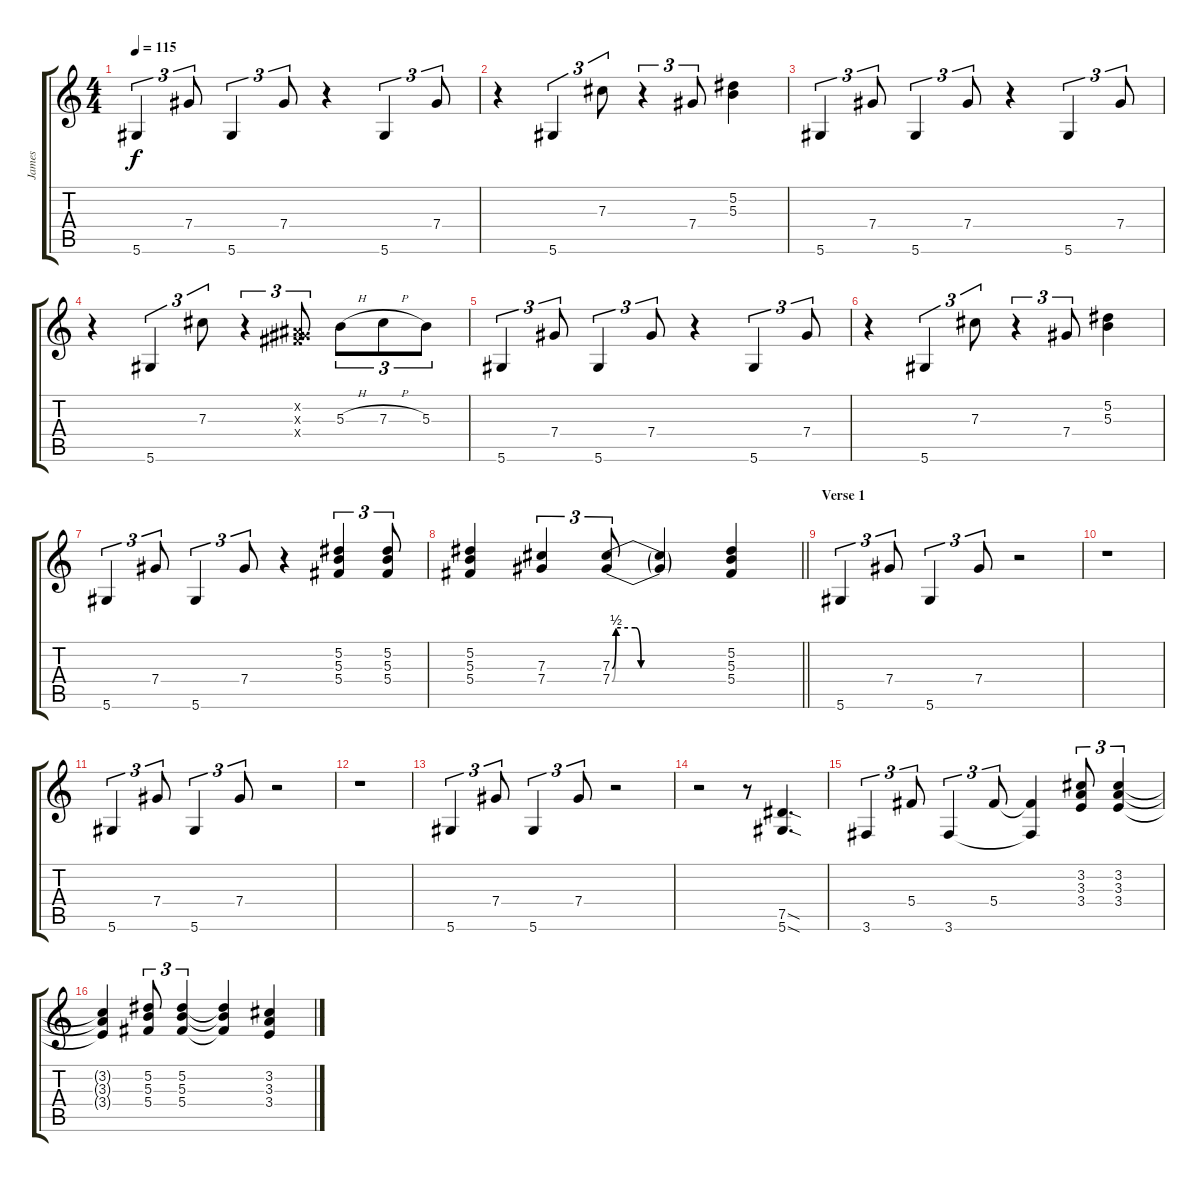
\track ("James" "James") {instrument distortionguitar}
\staff {score tabs}
\tuning (Eb4 Bb3 Gb3 Db3 Ab2 Eb2) {hide}
\ts (4 4)
\tempo 115
\clef g2
\ks c
5.6.4{tu (3 2) dy f} 7.4.8{tu (3 2)} 5.6.4{tu (3 2)} 7.4.8{tu (3 2)} r.4 5.6.4{tu (3 2)} 7.4.8{tu (3 2)} |
r.4 5.6.4{tu (3 2)} 7.3.8{tu (3 2)} r.4{tu (3 2)} 7.4.8{tu (3 2)} (5.2 5.3).4 |
5.6.4{tu (3 2)} 7.4.8{tu (3 2)} 5.6.4{tu (3 2)} 7.4.8{tu (3 2)} r.4 5.6.4{tu (3 2)} 7.4.8{tu (3 2)} |
r.4 5.6.4{tu (3 2)} 7.3.8{tu (3 2)} r.4{tu (3 2)} (0.2{x} 0.3{x} 7.4{x}).8{tu (3 2)} 5.3{h}.8{tu (3 2)} 7.3{h}.8{tu (3 2)} 5.3.8{tu (3 2)} |
5.6.4{tu (3 2)} 7.4.8{tu (3 2)} 5.6.4{tu (3 2)} 7.4.8{tu (3 2)} r.4 5.6.4{tu (3 2)} 7.4.8{tu (3 2)} |
r.4 5.6.4{tu (3 2)} 7.3.8{tu (3 2)} r.4{tu (3 2)} 7.4.8{tu (3 2)} (5.2 5.3).4 |
5.6.4{tu (3 2)} 7.4.8{tu (3 2)} 5.6.4{tu (3 2)} 7.4.8{tu (3 2)} r.4 (5.2 5.3 5.4).4{tu (3 2)} (5.2 5.3 5.4).8{tu (3 2)} |
\barLineRight lightlight
(5.2 5.3 5.4).4 (7.3 7.4).4{tu (3 2)} (7.3{be (custom 0 0 2 2 12 2 15 0 60 0)} 7.4{be (custom 0 0 2 2 12 2 15 0 60 0)}).8{tu (3 2)} (7.3{t} 7.4{t}).4 (5.2 5.3 5.4).4 |
\section ("" "Verse 1")
5.6.4{tu (3 2)} 7.4.8{tu (3 2)} 5.6.4{tu (3 2)} 7.4.8{tu (3 2)} r.2 |
r.1 |
5.6.4{tu (3 2)} 7.4.8{tu (3 2)} 5.6.4{tu (3 2)} 7.4.8{tu (3 2)} r.2 |
r.1 |
5.6.4{tu (3 2)} 7.4.8{tu (3 2)} 5.6.4{tu (3 2)} 7.4.8{tu (3 2)} r.2 |
r.2 r.8 (7.5{sod} 5.6{sod}).4{d} |
3.6.4{tu (3 2)} 5.4.8{tu (3 2)} 3.6.4{tu (3 2)} 5.4.8{tu (3 2)} (5.4{t} 3.6{t}).4 (3.2 3.3 3.4).8{tu (3 2)} (3.2 3.3 3.4).4{tu (3 2)} |
(3.2{t} 3.3{t} 3.4{t}).4 (5.2 5.3 5.4).8{tu (3 2)} (5.2 5.3 5.4).4{tu (3 2)} (5.2{t} 5.3{t} 5.4{t}).4 (3.2 3.3 3.4).4
